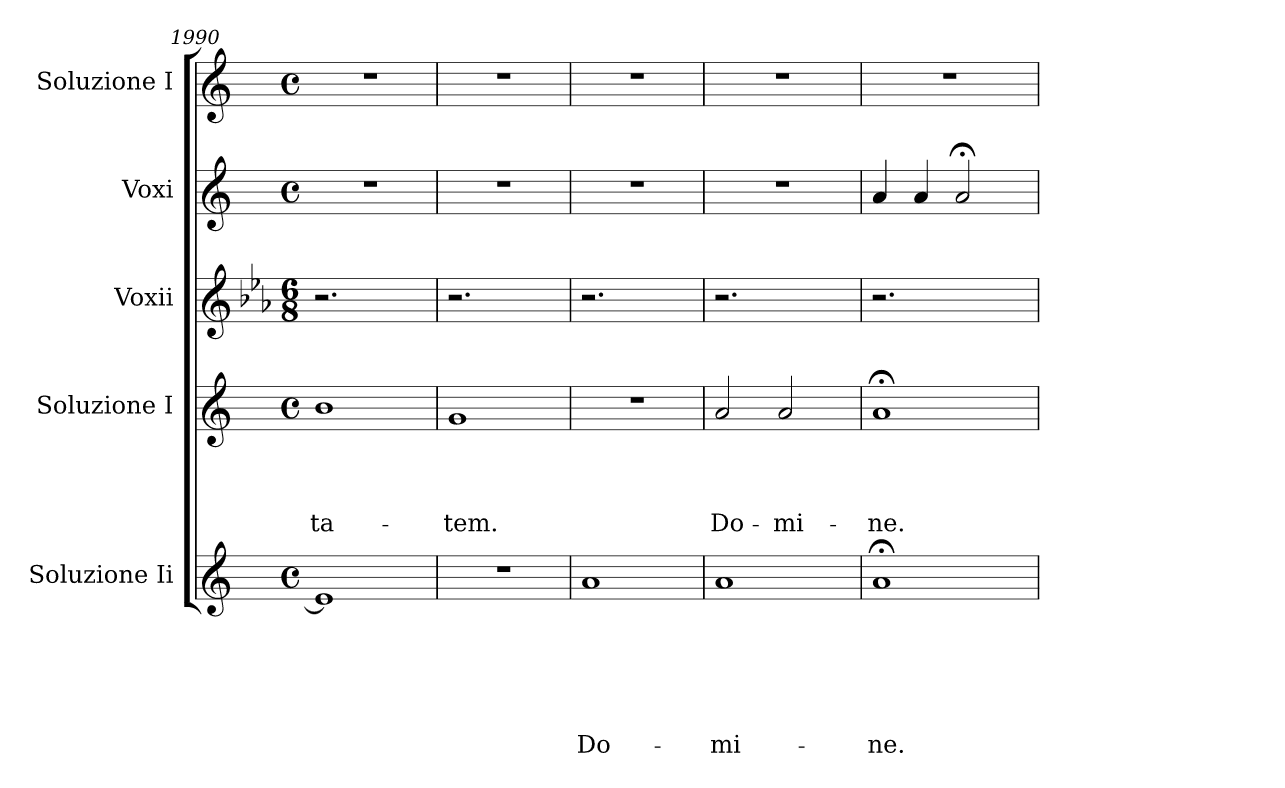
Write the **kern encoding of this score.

**kern	**text	**text	**text	**text	**text	**text	**kern	**text	**text	**text	**text	**kern	**kern	**kern
*part5	*part5	*part5	*part5	*part5	*part5	*part5	*part4	*part4	*part4	*part4	*part4	*part3	*part2	*part1
*staff5	*staff5	*staff5	*staff5	*staff5	*staff5	*staff5	*staff4	*staff4	*staff4	*staff4	*staff4	*staff3	*staff2	*staff1
*I"Soluzione Ii	*	*	*	*	*	*	*I"Soluzione I	*	*	*	*	*I"Voxii	*I"Voxi	*I"Soluzione I
*I'Soluzione	*	*	*	*	*	*	*	*	*	*	*	*I'Voxii	*I'Voxi	*
*clefG2	*	*	*	*	*	*	*clefG2	*	*	*	*	*clefG2	*clefG2	*clefG2
*k[]	*	*	*	*	*	*	*k[]	*	*	*	*	*k[b-e-a-]	*k[]	*k[]
*C:	*	*	*	*	*	*	*C:	*	*	*	*	*E-:	*C:	*C:
*M4/4	*	*	*	*	*	*	*M4/4	*	*	*	*	*M6/8	*M4/4	*M4/4
*met(c)	*	*	*	*	*	*	*met(c)	*	*	*	*	*	*met(c)	*met(c)
=1990	=1990	=1990	=1990	=1990	=1990	=1990	=1990	=1990	=1990	=1990	=1990	=1990	=1990	=1990
!	!	!	!	!	!	!	!	!	!	!	!LO:LY:b	!	!	!
1e]	.	.	.	.	.	.	1b	.	.	.	-ta-	2.r	1r	1r
.	.	.	.	.	.	.	.	.	.	.	.	4ryy	.	.
=1991	=1991	=1991	=1991	=1991	=1991	=1991	=1991	=1991	=1991	=1991	=1991	=1991	=1991	=1991
!	!	!	!	!	!	!	!	!	!	!	!LO:LY:b	!	!	!
1r	.	.	.	.	.	.	1g	.	.	.	-tem.	2.r	1r	1r
.	.	.	.	.	.	.	.	.	.	.	.	4ryy	.	.
=1992	=1992	=1992	=1992	=1992	=1992	=1992	=1992	=1992	=1992	=1992	=1992	=1992	=1992	=1992
!	!	!	!	!	!	!LO:LY:b	!	!	!	!	!	!	!	!
1a	.	.	.	.	.	Do-	1r	.	.	.	.	2.r	1r	1r
.	.	.	.	.	.	.	.	.	.	.	.	4ryy	.	.
=1993	=1993	=1993	=1993	=1993	=1993	=1993	=1993	=1993	=1993	=1993	=1993	=1993	=1993	=1993
!	!	!	!	!	!	!LO:LY:b	!	!	!	!	!LO:LY:b	!	!	!
1a	.	.	.	.	.	-mi-	2a/	.	.	.	Do-	2.r	1r	1r
!	!	!	!	!	!	!	!	!	!	!	!LO:LY:b	!	!	!
.	.	.	.	.	.	.	2a/	.	.	.	-mi-	.	.	.
.	.	.	.	.	.	.	.	.	.	.	.	4ryy	.	.
=1994	=1994	=1994	=1994	=1994	=1994	=1994	=1994	=1994	=1994	=1994	=1994	=1994	=1994	=1994
!	!	!	!	!	!	!LO:LY:b	!	!	!	!	!LO:LY:b	!	!	!
1a;	.	.	.	.	.	-ne.	1a;	.	.	.	-ne.	2.r	4a/	1r
.	.	.	.	.	.	.	.	.	.	.	.	.	4a/	.
.	.	.	.	.	.	.	.	.	.	.	.	.	2a;/	.
.	.	.	.	.	.	.	.	.	.	.	.	4ryy	.	.
=	=	=	=	=	=	=	=	=	=	=	=	=	=	=
*-	*-	*-	*-	*-	*-	*-	*-	*-	*-	*-	*-	*-	*-	*-
